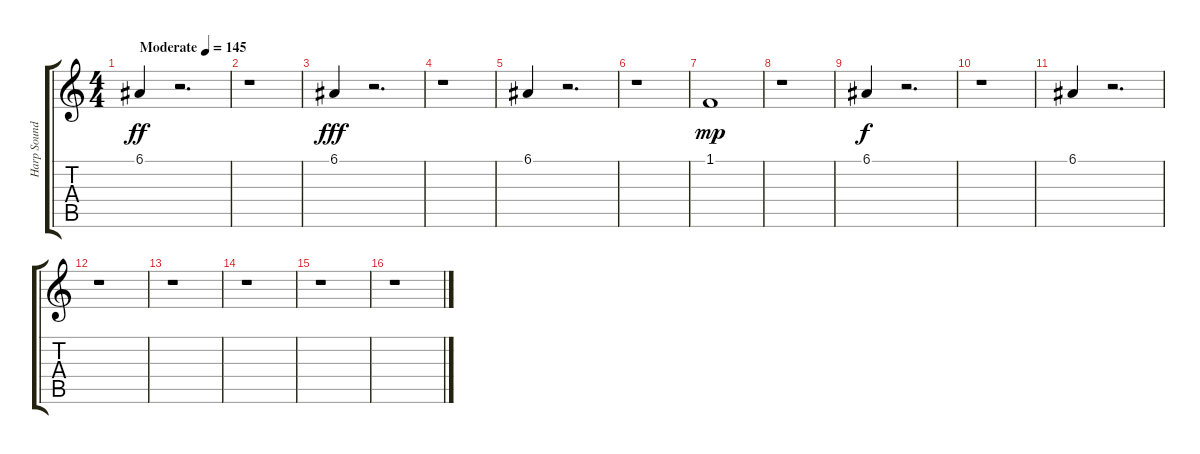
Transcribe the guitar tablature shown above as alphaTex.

\track ("Harp Sound" "Harp Sound") {instrument orchestralharp}
\staff {score tabs}
\tuning (E4 B3 G3 D3 A2 E2) {hide}
\ts (4 4)
\tempo (145 "Moderate")
\clef g2
\ks c
6.1.4{dy ff instrument orchestralharp} r.2{d} |
r.1 |
6.1.4{dy fff} r.2{d} |
r.1 |
6.1.4 r.2{d} |
r.1 |
1.1.1{dy mp} |
r.1 |
6.1.4{dy f} r.2{d} |
r.1 |
6.1.4 r.2{d} |
r.1 |
r.1 |
r.1 |
r.1 |
r.1
